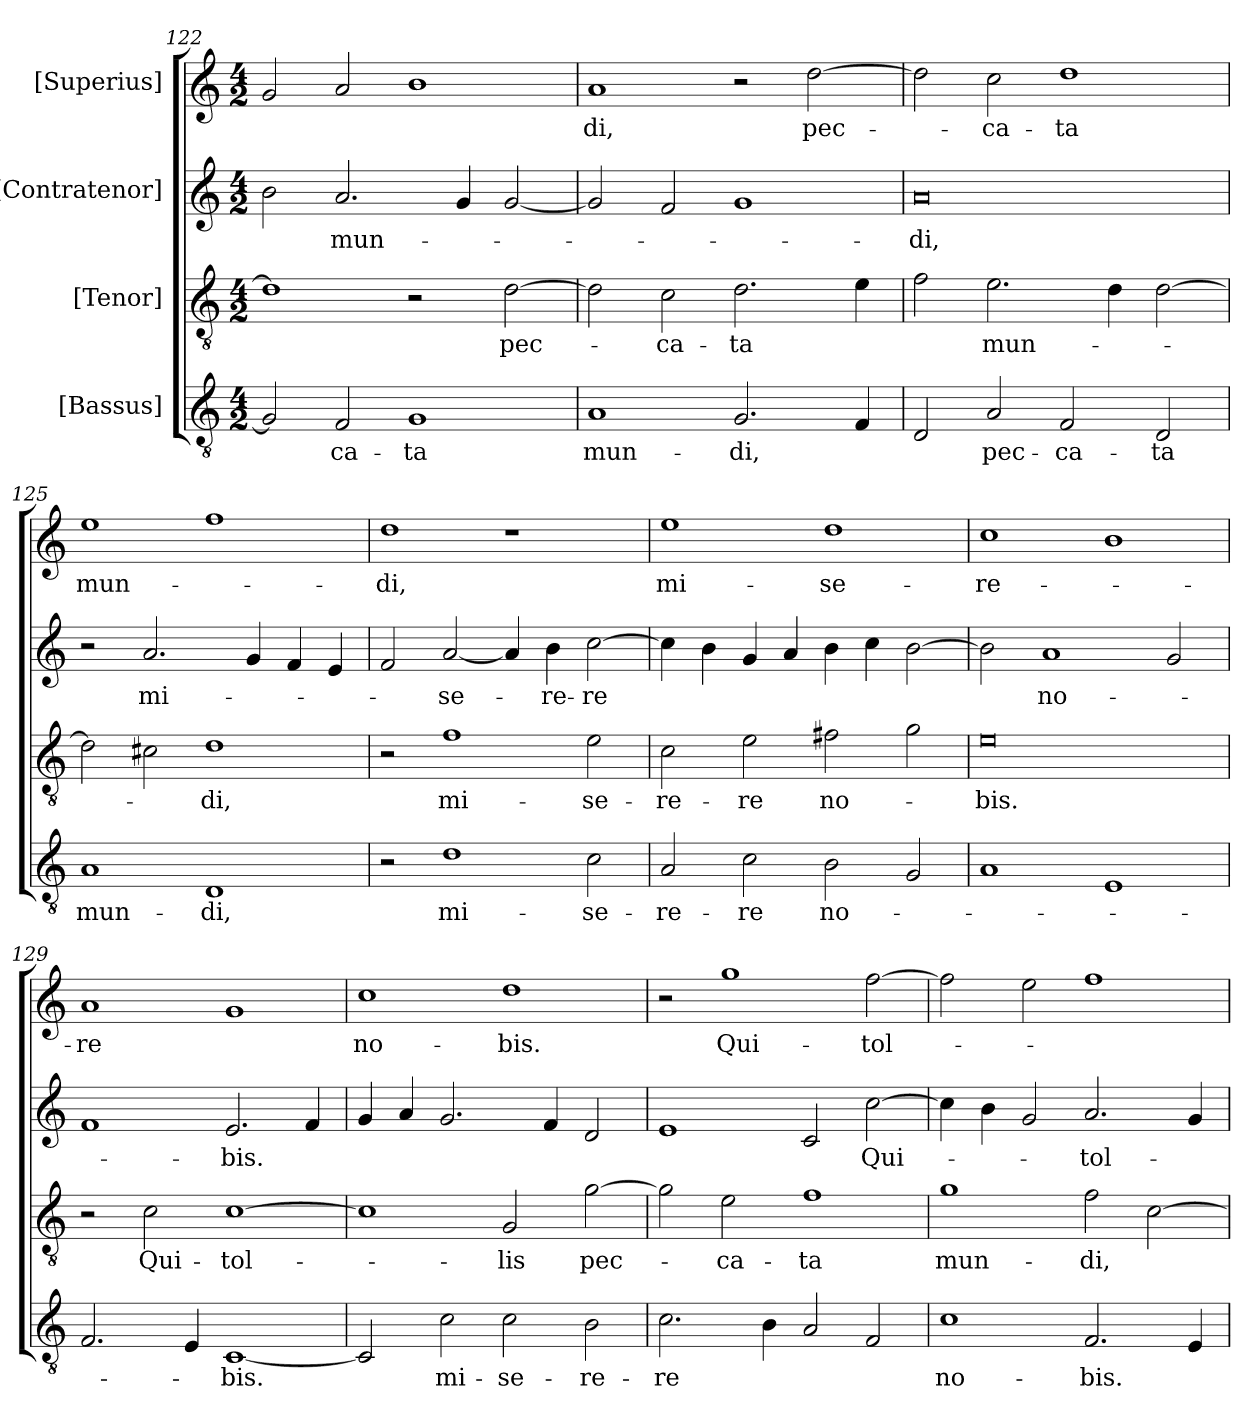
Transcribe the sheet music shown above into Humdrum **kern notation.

**kern	**text	**kern	**text	**kern	**text	**kern	**text
*part4	*part4	*part3	*part3	*part2	*part2	*part1	*part1
*staff4	*staff4	*staff3	*staff3	*staff2	*staff2	*staff1	*staff1
*I"[Bassus]	*	*I"[Tenor]	*	*I"[Contratenor]	*	*I"[Superius]	*
*clefGv2	*	*clefGv2	*	*clefG2	*	*clefG2	*
*k[]	*	*k[]	*	*k[]	*	*k[]	*
*M4/2	*	*M4/2	*	*M4/2	*	*M4/2	*
=122	=122	=122	=122	=122	=122	=122	=122
2G/]	.	1d\]	.	2b\	.	2g/	.
2F/	-ca-	.	.	2.a/	mun-	2a/	.
1G/	-ta	2r	.	.	.	1b\	.
.	.	.	.	4g/	.	.	.
.	.	[2d\	pec-	[2g/	.	.	.
=123	=123	=123	=123	=123	=123	=123	=123
1A/	mun-	2d\]	.	2g/]	.	1a/	-di,
.	.	2c\	-ca-	2f/	.	.	.
2.G/	-di,	2.d\	-ta	1g/	.	2r	.
.	.	.	.	.	.	[2dd\	pec-
4F/	.	4e\	.	.	.	.	.
=124	=124	=124	=124	=124	=124	=124	=124
2D/	.	2f\	.	0a/	-di,	2dd\]	.
2A/	pec-	2.e\	mun-	.	.	2cc\	-ca-
2F/	-ca-	.	.	.	.	1dd\	-ta
.	.	4d\	.	.	.	.	.
2D/	-ta	[2d\	.	.	.	.	.
=125	=125	=125	=125	=125	=125	=125	=125
1A/	mun-	2d\]	.	2r	.	1ee\	mun-
.	.	2c#X\	.	2.a/	mi-	.	.
1D/	-di,	1d\	-di,	.	.	1ff\	.
.	.	.	.	4g/	.	.	.
.	.	.	.	4f/	.	.	.
.	.	.	.	4e/	.	.	.
=126	=126	=126	=126	=126	=126	=126	=126
2r	.	2r	.	2f/	.	1dd\	-di,
1d\	mi-	1f\	mi-	[2a/	-se-	.	.
.	.	.	.	4a/]	.	1r	.
.	.	.	.	4b\	-re-	.	.
2c\	-se-	2e\	-se-	[2cc\	-re	.	.
=127	=127	=127	=127	=127	=127	=127	=127
2A/	-re-	2c\	-re-	4cc\]	.	1ee\	mi-
.	.	.	.	4b\	.	.	.
2c\	-re	2e\	-re	4g/	.	.	.
.	.	.	.	4a/	.	.	.
2B\	no-	2f#X\	no-	4b\	.	1dd\	-se-
.	.	.	.	4cc\	.	.	.
2G/	.	2g\	.	[2b\	.	.	.
=128	=128	=128	=128	=128	=128	=128	=128
1A/	.	0e\	-bis.	2b\]	.	1cc\	-re-
.	.	.	.	1a/	no-	.	.
1E/	.	.	.	.	.	1b\	.
.	.	.	.	2g/	.	.	.
=129	=129	=129	=129	=129	=129	=129	=129
2.F/	.	2r	.	1f/	.	1a/	-re
.	.	2c\	Qui-	.	.	.	.
4E/	.	.	.	.	.	.	.
[1C/	-bis.	[1c\	tol-	2.e/	-bis.	1g/	.
.	.	.	.	4f/	.	.	.
=130	=130	=130	=130	=130	=130	=130	=130
2C/]	.	1c\]	.	4g/	.	1cc\	no-
.	.	.	.	4a/	.	.	.
2c\	mi-	.	.	2.g/	.	.	.
2c\	-se-	2G/	-lis	.	.	1dd\	-bis.
.	.	.	.	4f/	.	.	.
2B\	-re-	[2g\	pec-	2d/	.	.	.
=131	=131	=131	=131	=131	=131	=131	=131
2.c\	-re	2g\]	.	1e/	.	2r	.
.	.	2e\	-ca-	.	.	1gg\	Qui-
4B\	.	.	.	.	.	.	.
2A/	.	1f\	-ta	2c/	.	.	.
2F/	.	.	.	[2cc\	Qui-	[2ff\	tol-
=132	=132	=132	=132	=132	=132	=132	=132
1c\	no-	1g\	mun-	4cc\]	.	2ff\]	.
.	.	.	.	4b\	.	.	.
.	.	.	.	2g/	.	2ee\	.
2.F/	-bis.	2f\	-di,	2.a/	tol-	1ff\	.
.	.	[2c\	.	.	.	.	.
4E/	.	.	.	4g/	.	.	.
=	=	=	=	=	=	=	=
*-	*-	*-	*-	*-	*-	*-	*-
